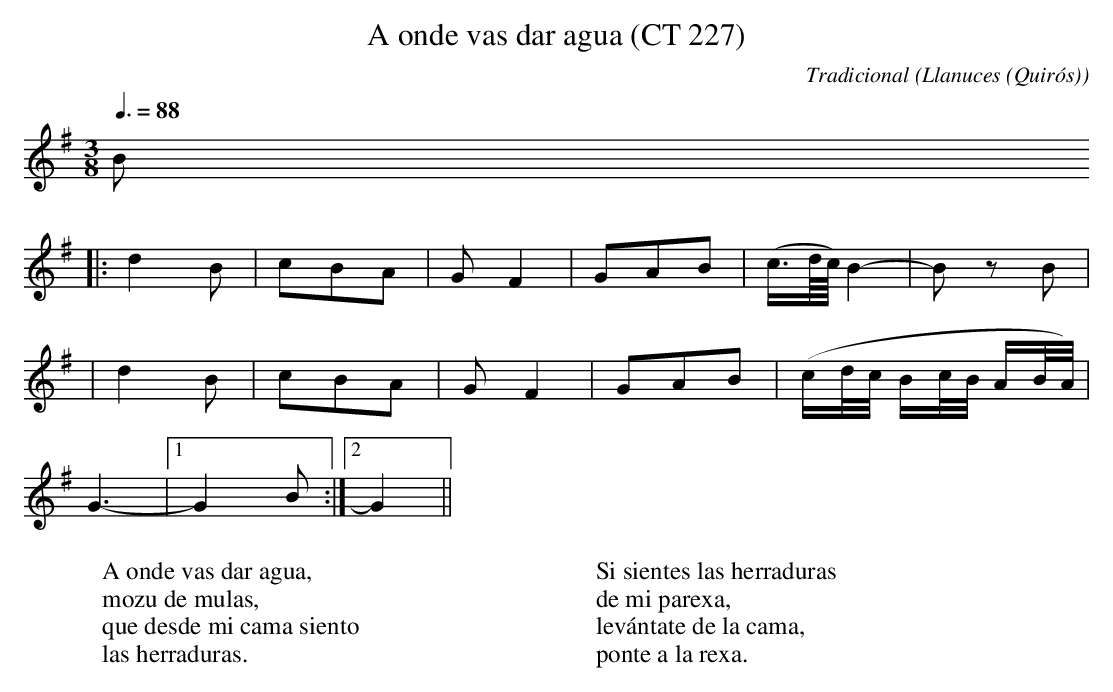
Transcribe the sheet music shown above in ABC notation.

X:1
T:A onde vas dar agua (CT 227)
C:Tradicional
O:Llanuces (Quirós)
M:3/8
L:1/8
Q:3/8=88
W:A onde vas dar agua,
W:mozu de mulas,
W:que desde mi cama siento
W:las herraduras.
W:
W:Si sientes las herraduras
W:de mi parexa,
W:levántate de la cama,
W:ponte a la rexa.
K:G
B
|:d2 B|cBA|G F2|GAB|(c3/4d/8c/8) B2-|B z B|
|d2 B|cBA|G F2|GAB|(c/2d/4c/4 B/2c/4B/4 A/2B/4A/4)|
G3-|[1 G2B:|[2 G2||
